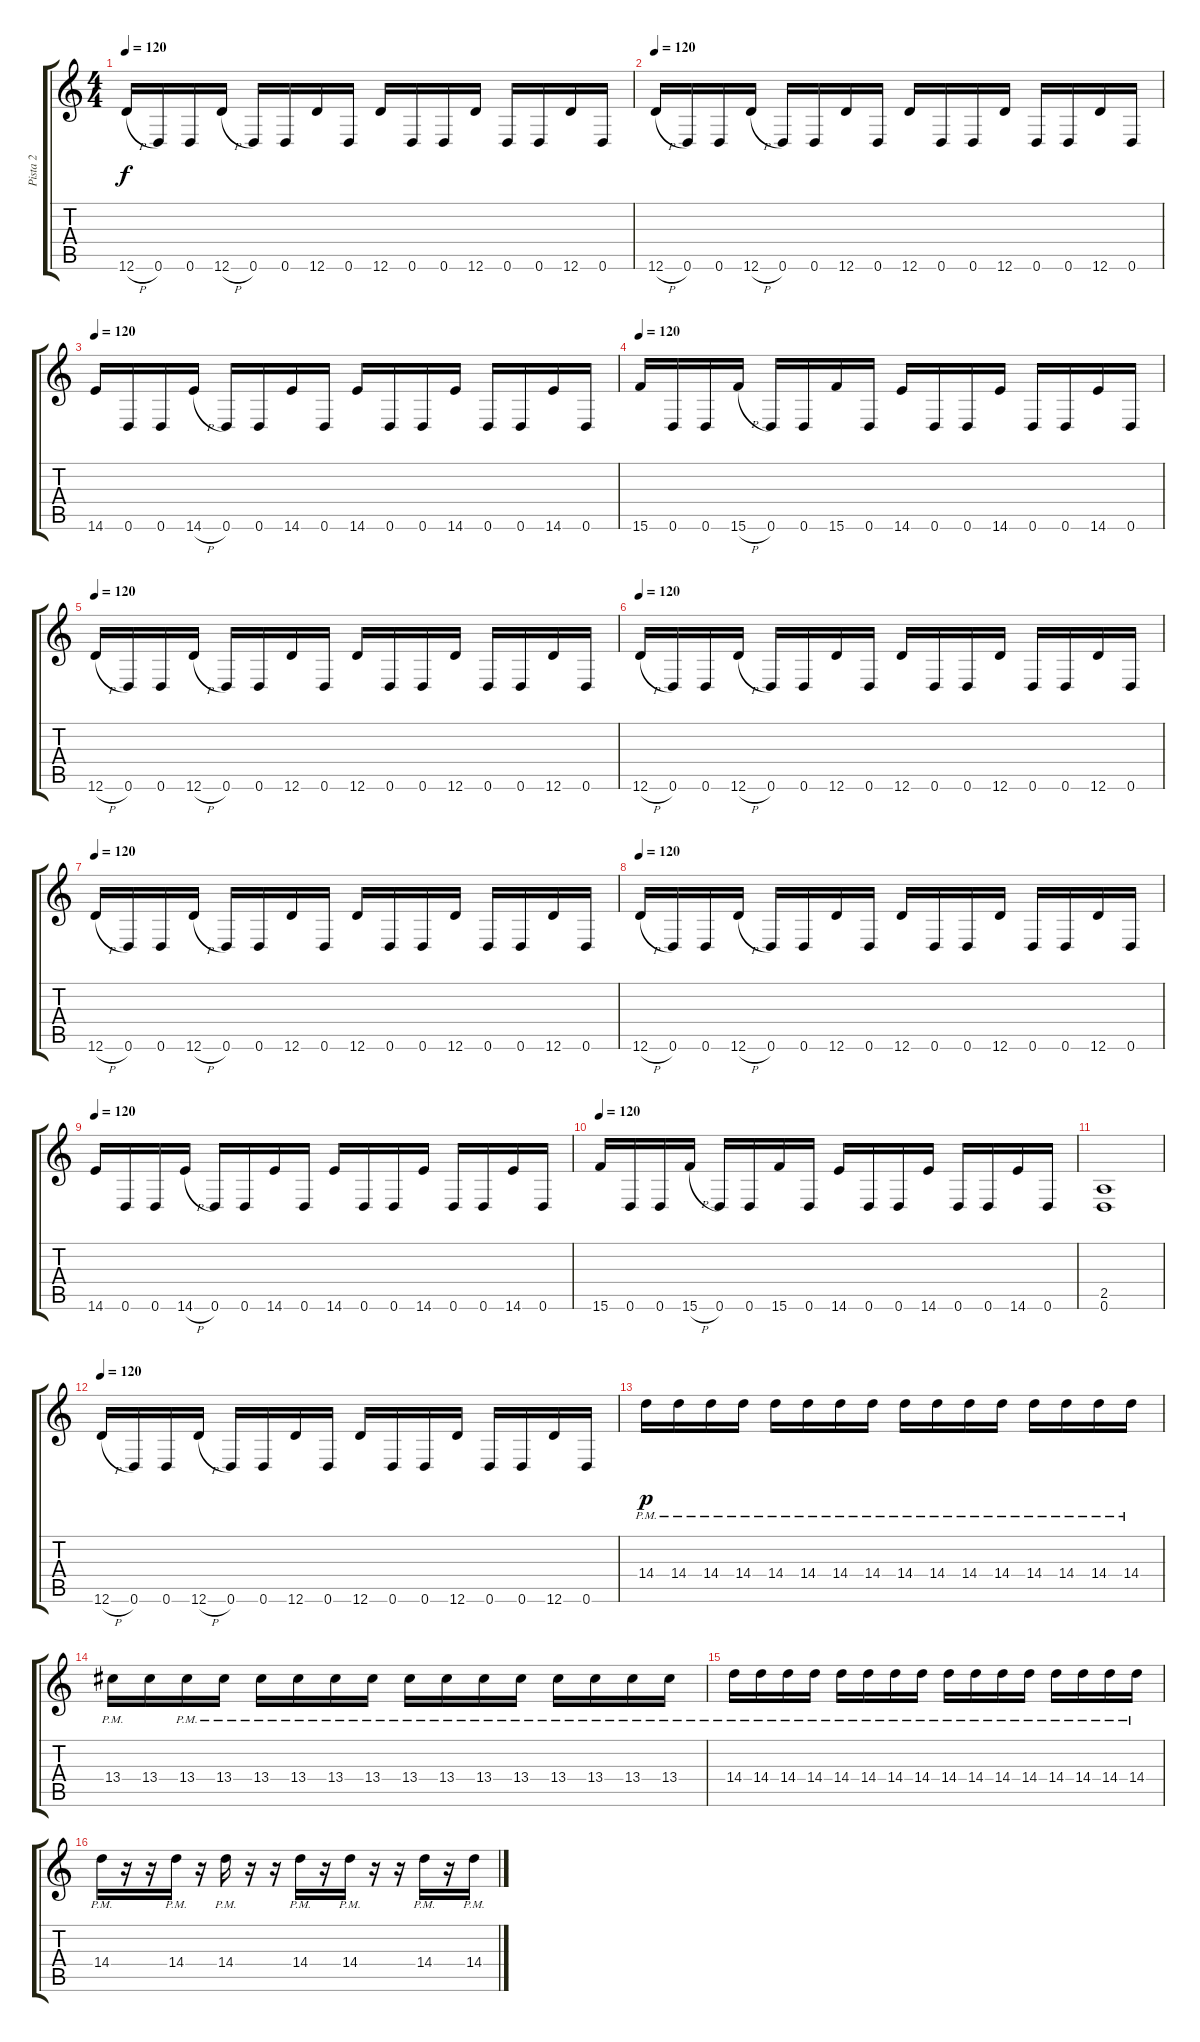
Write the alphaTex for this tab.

\track ("Pista 2" "Pista 2") {instrument distortionguitar}
\staff {score tabs}
\tuning (D4 A3 F3 C3 G2 D2) {hide}
\ts (4 4)
\tempo 120
\clef g2
\ks c
12.6{h}.16{dy f} 0.6.16 0.6.16 12.6{h}.16 0.6.16 0.6.16 12.6.16 0.6.16 12.6.16 0.6.16 0.6.16 12.6.16 0.6.16 0.6.16 12.6.16 0.6.16 |
\tempo 120
12.6{h}.16 0.6.16 0.6.16 12.6{h}.16 0.6.16 0.6.16 12.6.16 0.6.16 12.6.16 0.6.16 0.6.16 12.6.16 0.6.16 0.6.16 12.6.16 0.6.16 |
\tempo 120
14.6.16 0.6.16 0.6.16 14.6{h}.16 0.6.16 0.6.16 14.6.16 0.6.16 14.6.16 0.6.16 0.6.16 14.6.16 0.6.16 0.6.16 14.6.16 0.6.16 |
\tempo 120
15.6.16 0.6.16 0.6.16 15.6{h}.16 0.6.16 0.6.16 15.6.16 0.6.16 14.6.16 0.6.16 0.6.16 14.6.16 0.6.16 0.6.16 14.6.16 0.6.16 |
\tempo 120
12.6{h}.16 0.6.16 0.6.16 12.6{h}.16 0.6.16 0.6.16 12.6.16 0.6.16 12.6.16 0.6.16 0.6.16 12.6.16 0.6.16 0.6.16 12.6.16 0.6.16 |
\tempo 120
12.6{h}.16 0.6.16 0.6.16 12.6{h}.16 0.6.16 0.6.16 12.6.16 0.6.16 12.6.16 0.6.16 0.6.16 12.6.16 0.6.16 0.6.16 12.6.16 0.6.16 |
\tempo 120
12.6{h}.16 0.6.16 0.6.16 12.6{h}.16 0.6.16 0.6.16 12.6.16 0.6.16 12.6.16 0.6.16 0.6.16 12.6.16 0.6.16 0.6.16 12.6.16 0.6.16 |
\tempo 120
12.6{h}.16 0.6.16 0.6.16 12.6{h}.16 0.6.16 0.6.16 12.6.16 0.6.16 12.6.16 0.6.16 0.6.16 12.6.16 0.6.16 0.6.16 12.6.16 0.6.16 |
\tempo 120
14.6.16 0.6.16 0.6.16 14.6{h}.16 0.6.16 0.6.16 14.6.16 0.6.16 14.6.16 0.6.16 0.6.16 14.6.16 0.6.16 0.6.16 14.6.16 0.6.16 |
\tempo 120
15.6.16 0.6.16 0.6.16 15.6{h}.16 0.6.16 0.6.16 15.6.16 0.6.16 14.6.16 0.6.16 0.6.16 14.6.16 0.6.16 0.6.16 14.6.16 0.6.16 |
(2.5 0.6).1 |
\tempo 120
12.6{h}.16 0.6.16 0.6.16 12.6{h}.16 0.6.16 0.6.16 12.6.16 0.6.16 12.6.16 0.6.16 0.6.16 12.6.16 0.6.16 0.6.16 12.6.16 0.6.16 |
14.4{pm}.16{dy p} 14.4{pm}.16 14.4{pm}.16 14.4{pm}.16 14.4{pm}.16 14.4{pm}.16 14.4{pm}.16 14.4{pm}.16 14.4{pm}.16 14.4{pm}.16 14.4{pm}.16 14.4{pm}.16 14.4{pm}.16 14.4{pm}.16 14.4{pm}.16 14.4{pm}.16 |
13.4{pm}.16 13.4.16 13.4{pm}.16 13.4{pm}.16 13.4{pm}.16 13.4{pm}.16 13.4{pm}.16 13.4{pm}.16 13.4{pm}.16 13.4{pm}.16 13.4{pm}.16 13.4{pm}.16 13.4{pm}.16 13.4{pm}.16 13.4{pm}.16 13.4{pm}.16 |
14.4{pm}.16 14.4{pm}.16 14.4{pm}.16 14.4{pm}.16 14.4{pm}.16 14.4{pm}.16 14.4{pm}.16 14.4{pm}.16 14.4{pm}.16 14.4{pm}.16 14.4{pm}.16 14.4{pm}.16 14.4{pm}.16 14.4{pm}.16 14.4{pm}.16 14.4{pm}.16 |
14.4{pm}.16 r.16 r.16 14.4{pm}.16 r.16 14.4{pm}.16 r.16 r.16 14.4{pm}.16 r.16 14.4{pm}.16 r.16 r.16 14.4{pm}.16 r.16 14.4{pm}.16
